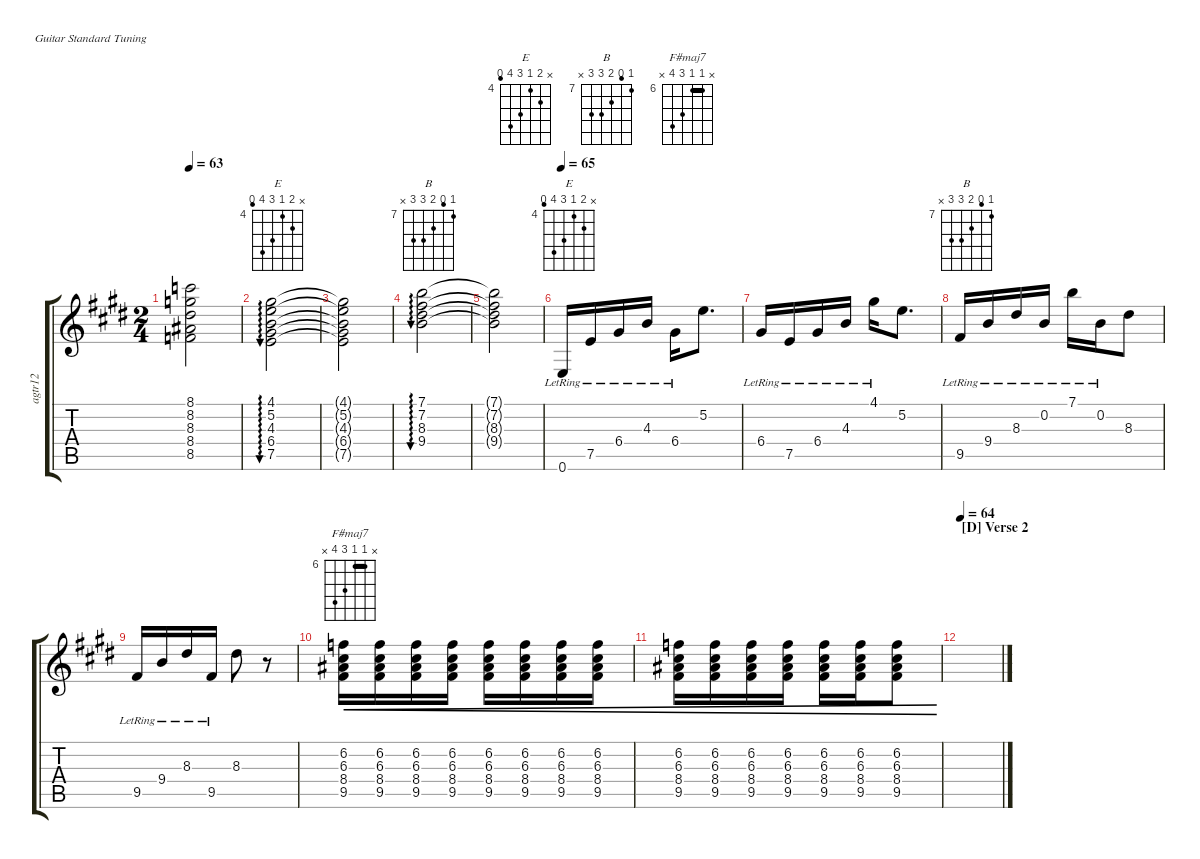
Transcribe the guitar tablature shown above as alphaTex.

\defaultSystemsLayout 4
\hideDynamics
\bracketExtendMode groupsimilarinstruments
\otherSystemsTrackNameOrientation horizontal
\chordDiagramsInScore
\track ("A.Guitar (12 String)" "agtr12") {instrument electricpiano1}
\staff {score tabs}
\tuning (E4 B3 G3 D3 A2 E2)
\displaytranspose 12
\chord ("E" 4 5 4 6 7 x) {firstfret 4 showfingering false barre 4}
\chord ("B" 7 7 8 9 x x) {firstfret 7 showfingering false barre 7}
\chord ("E" x 5 4 6 7 3) {firstfret 4 showfingering false}
\chord ("B" 7 6 8 9 9 x) {firstfret 7 showfingering false}
\chord ("F#maj7" x 6 6 8 9 x) {firstfret 6 showfingering false barre 6}
\ts (2 4)
\tempo 63
\clef g2
\ks e
(8.5{t acc forcenatural} 8.4{t acc #} 8.3{t acc #} 8.2{t acc forcenatural} 8.1{t acc forcenatural}).2{dy mf} |
(7.5{acc forcenatural} 6.4{acc #} 4.3{acc forcenatural} 5.2{acc forcenatural} 4.1{acc #}).2{au 0 ch "E"} |
(7.5{t acc forcenatural} 6.4{t acc #} 4.3{t acc forcenatural} 5.2{t acc forcenatural} 4.1{t acc #}).2 |
(9.4{acc forcenatural} 8.3{acc #} 7.2{acc #} 7.1{acc forcenatural}).2{au 0 ch "B"} |
(9.4{t acc forcenatural} 8.3{t acc #} 7.2{t acc #} 7.1{t acc forcenatural}).2 |
\tempo 65
0.6{lr acc forcenatural}.16{ch "E"} 7.5{lr acc forcenatural}.16 6.4{lr acc #}.16 4.3{lr acc forcenatural}.16 6.4{lr acc #}.16 5.2{acc forcenatural}.8{d} |
6.4{lr acc #}.16 7.5{lr acc forcenatural}.16 6.4{lr acc #}.16 4.3{lr acc forcenatural}.16 4.1{lr acc #}.16 5.2{acc forcenatural}.8{d} |
9.5{lr acc #}.16{ch "B"} 9.4{lr acc forcenatural}.16 8.3{lr acc #}.16 0.2{lr acc forcenatural}.16 7.1{lr acc forcenatural}.16 0.2{lr acc forcenatural}.16 8.3{acc #}.8 |
9.5{lr acc #}.16 9.4{lr acc forcenatural}.16 8.3{lr acc #}.16 9.5{lr acc #}.16 8.3{acc #}.8 r.8 |
(9.5{acc #} 8.4{acc #} 6.3{acc #} 6.2{acc forcenatural}).16{ch "F#maj7" cre} (9.5{acc #} 8.4{acc #} 6.3{acc #} 6.2{acc forcenatural}).16{cre} (9.5{acc #} 8.4{acc #} 6.3{acc #} 6.2{acc forcenatural}).16{cre} (9.5{acc #} 8.4{acc #} 6.3{acc #} 6.2{acc forcenatural}).16{cre} (9.5{acc #} 8.4{acc #} 6.3{acc #} 6.2{acc forcenatural}).16{cre} (9.5{acc #} 8.4{acc #} 6.3{acc #} 6.2{acc forcenatural}).16{cre} (9.5{acc #} 8.4{acc #} 6.3{acc #} 6.2{acc forcenatural}).16{cre} (9.5{acc #} 8.4{acc #} 6.3{acc #} 6.2{acc forcenatural}).16{cre} |
(9.5{acc #} 8.4{acc #} 6.3{acc #} 6.2{acc forcenatural}).16{cre} (9.5{acc #} 8.4{acc #} 6.3{acc #} 6.2{acc forcenatural}).16{cre} (9.5{acc #} 8.4{acc #} 6.3{acc #} 6.2{acc forcenatural}).16{cre} (9.5{acc #} 8.4{acc #} 6.3{acc #} 6.2{acc forcenatural}).16{cre} (9.5{acc #} 8.4{acc #} 6.3{acc #} 6.2{acc forcenatural}).16{cre} (9.5{acc #} 8.4{acc #} 6.3{acc #} 6.2{acc forcenatural}).16{cre} (9.5{acc #} 8.4{acc #} 6.3{acc #} 6.2{acc forcenatural}).8{cre} |
\section ("D" "Verse 2")
\tempo 64
